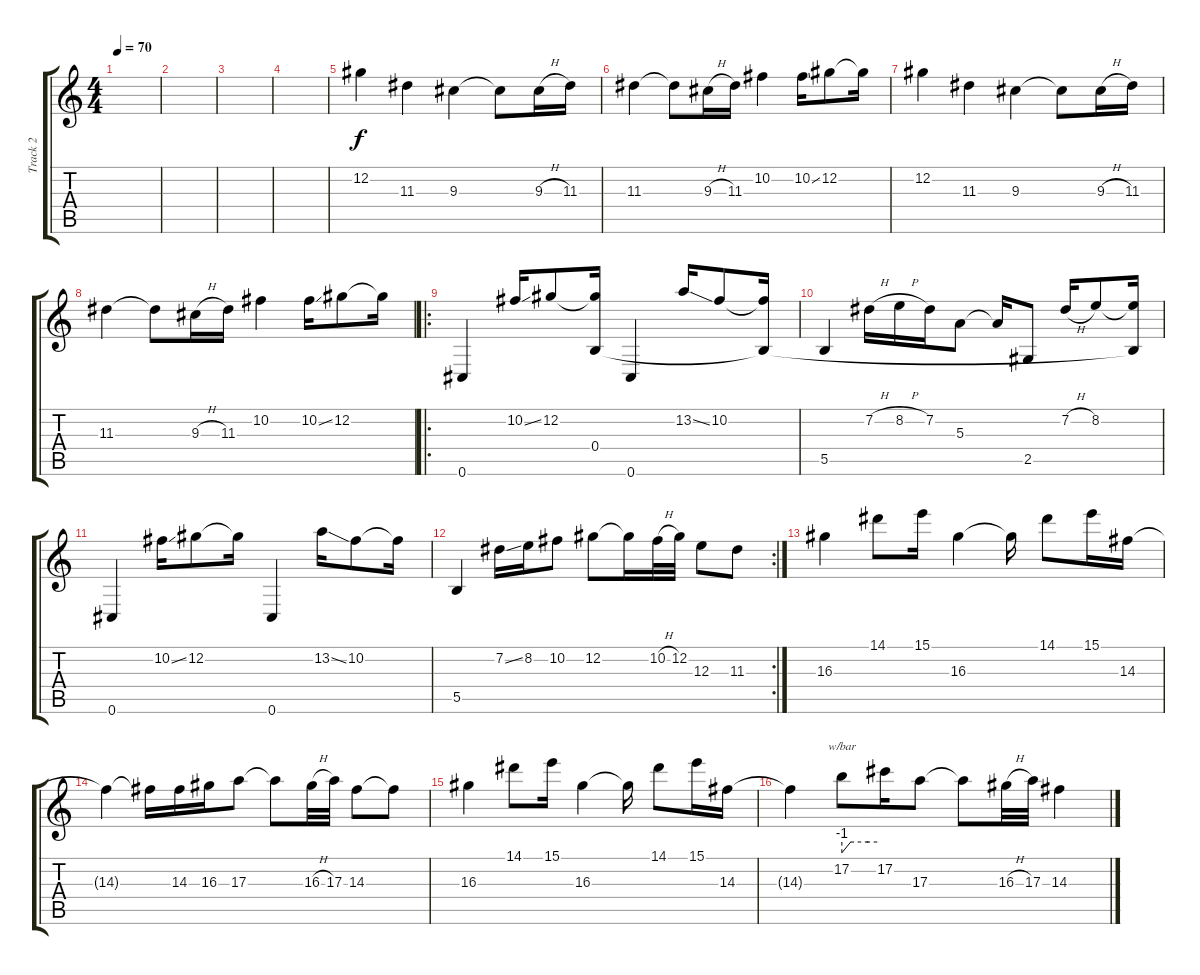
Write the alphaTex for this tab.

\track ("Track 2" "Track 2") {instrument distortionguitar}
\staff {score tabs}
\tuning (Db4 Ab3 E3 B2 Gb2 Db2) {hide}
\ts (4 4)
\tempo 70
\clef g2
\ks c
|
|
|
|
12.2.4 11.3.4 9.3.4 9.3{t}.8 9.3{h}.16 11.3.16 |
11.3.4 11.3{t}.8 9.3{h}.16 11.3.16 10.2.4 10.2{ss}.16 12.2.8 12.2{t}.16 |
12.2.4 11.3.4 9.3.4 9.3{t}.8 9.3{h}.16 11.3.16 |
11.3.4 11.3{t}.8 9.3{h}.16 11.3.16 10.2.4 10.2{ss}.16 12.2.8 12.2{t}.16 |
\ro
0.6.4 10.2{ss}.16 12.2.8 (12.2{t} 0.4).16 0.6.4 13.2{ss}.16 10.2.8 (10.2{t} 0.4{t}).16 |
5.5.4 7.2{h}.16 8.2{h}.16 7.2.16 5.3.8 5.3{t}.16 2.5.8 7.2{h}.16 8.2.8 (8.2{t} 0.4{t}).16 |
0.6.4 10.2{ss}.16 12.2.8 12.2{t}.16 0.6.4 13.2{ss}.16 10.2.8 10.2{t}.16 |
\rc 2
5.5.4 7.2{ss}.16 8.2.16 10.2.8 12.2.8 12.2{t}.16 10.2{h}.32 12.2.32 12.3.8 11.3.8 |
16.3.4 14.1.8 15.1.16 16.3.4 16.3{t}.16 14.1.8 15.1.16 14.3.16 |
14.3{t}.4 14.3{t}.16 14.3.16 16.3.16 17.3.8 17.3{t}.8 16.3{h}.32 17.3.32 14.3.8 14.3{t}.8 |
16.3.4 14.1.8 15.1.16 16.3.4 16.3{t}.16 14.1.8 15.1.16 14.3.16 |
14.3{t}.4 17.2.8{tbe (custom default 0 -4 15 0 45 0 60 0)} 17.2.16 17.3.8 17.3{t}.8 16.3{h}.32 17.3.32 14.3.4
